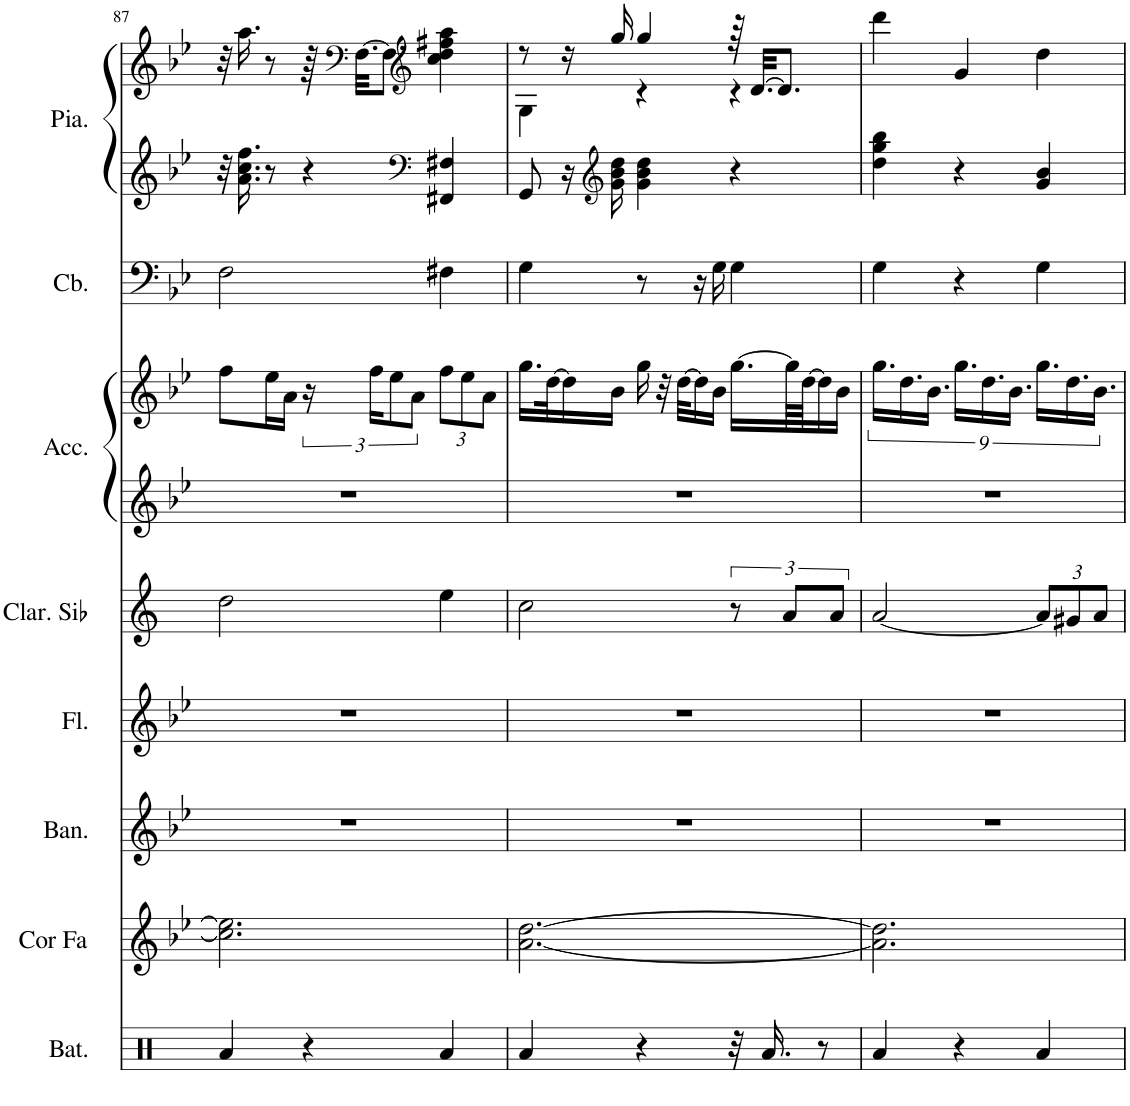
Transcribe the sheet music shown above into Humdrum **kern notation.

**kern	**kern	**kern	**kern	**kern	**kern	**kern	**kern	**kern	**kern
*part8	*part7	*part6	*part5	*part4	*part3	*part3	*part2	*part1	*part1
*staff10	*staff9	*staff8	*staff7	*staff6	*staff5	*staff4	*staff3	*staff2	*staff1
*I"Batterie	*I"Cor en Fa, French Horn	*I"Bandonéon, Tango Accordion	*I"Flûte, Flute	*I"Clarinette en Sib	*I"Accordéon , Accordion	*	*I"Contrebasse, Acoustic Bass	*I"Piano, Acoustic Grand Piano	*
*I'Bat.	*I'Cor Fa	*I'Ban.	*I'Fl.	*I'Clar. Sib	*I'Acc.	*	*I'Cb.	*I'Pia.	*
!!LO:PB:g=z
*clefX	*clefG2	*clefG2	*clefG2	*clefG2	*clefG2	*clefG2	*clefF4	*clefG2	*clefG2
*	*Trd4c7	*	*	*Trd1c2	*	*	*Trd7c12	*	*
*k[b-e-]	*k[b-e-]	*k[b-e-]	*k[b-e-]	*k[]	*k[b-e-]	*k[b-e-]	*k[b-e-]	*k[b-e-]	*k[b-e-]
*M3/4	*M3/4	*M3/4	*M3/4	*M3/4	*M3/4	*M3/4	*M3/4	*M3/4	*M3/4
=87	=87	=87	=87	=87	=87	=87	=87	=87	=87
4Ra/	2.cc\] 2.een\]	2.r	2.r	2dd\	2.r	8ff\L	2F\	32r	32r
.	.	.	.	.	.	.	.	16.a\ 16.cc\ 16.ff\	16.aa\
.	.	.	.	.	.	16ee-\L	.	8r	8r
.	.	.	.	.	.	16a\JJ	.	.	.
4r	.	.	.	.	.	24r	.	4r	64r
*	*	*	*	*	*	*	*	*	*clefF4
.	.	.	.	.	.	.	.	.	[32.F\KKL
.	.	.	.	.	.	24ff\KL	.	.	.
.	.	.	.	.	.	.	.	.	8.F\J]
.	.	.	.	.	.	12ee-\	.	.	.
.	.	.	.	.	.	12a\J	.	.	.
*	*	*	*	*	*	*	*	*clefF4	*clefG2
*	*	*	*	*	*	*Xbrackettup	*	*	*
4Ra/	.	.	.	4ee\	.	12ff\L	4F#X\	4FF#X/ 4F#X/	4cc\ 4dd\ 4ff#X\ 4aa\
.	.	.	.	.	.	12ee-\	.	.	.
.	.	.	.	.	.	12a\J	.	.	.
=88	=88	=88	=88	=88	=88	=88	=88	=88	=88
*	*	*	*	*	*	*	*	*	*^
4Ra/	[2.a\ [2.dd\	2.r	2.r	2cc\	2.r	16.gg\LL	4G\	8GG/	8r	4G\
.	.	.	.	.	.	[32dd\K	.	.	.	.
.	.	.	.	.	.	16dd\]	.	16r	16r	.
*	*	*	*	*	*	*	*	*clefG2	*	*
.	.	.	.	.	.	16b-\JJ	.	16g\ 16b-\ 16dd\	16gg/	.
4r	.	.	.	.	.	16gg\	8r	4g\ 4b-\ 4dd\	4gg/	4r
.	.	.	.	.	.	32r	.	.	.	.
.	.	.	.	.	.	[32dd\KLL	.	.	.	.
.	.	.	.	.	.	16dd\]	16r	.	.	.
.	.	.	.	.	.	16b-\JJ	16G\	.	.	.
32r	.	.	.	12r	.	[16.gg\LL	4G\	4r	64r	4r
.	.	.	.	.	.	.	.	.	[32.d/KKL	.
16.Ra/	.	.	.	.	.	.	.	.	.	.
.	.	.	.	.	.	.	.	.	8.d/J]	.
.	.	.	.	12a/L	.	.	.	.	.	.
.	.	.	.	.	.	64gg\LL]	.	.	.	.
.	.	.	.	.	.	[64dd\JJ	.	.	.	.
8r	.	.	.	.	.	16dd\]	.	.	.	.
.	.	.	.	12a/J	.	.	.	.	.	.
.	.	.	.	.	.	16b-\JJ	.	.	.	.
*	*	*	*	*	*	*	*	*	*v	*v
=89	=89	=89	=89	=89	=89	=89	=89	=89	=89
*	*	*	*	*	*	*brackettup	*	*	*
4Ra/	2.a\] 2.dd\]	2.r	2.r	[2a/	2.r	18.gg\LL	4G\	4dd\ 4gg\ 4bb-\	4ddd\
.	.	.	.	.	.	18.dd\	.	.	.
.	.	.	.	.	.	18.b-\JJ	.	.	.
4r	.	.	.	.	.	18.gg\LL	4r	4r	4g/
.	.	.	.	.	.	18.dd\	.	.	.
.	.	.	.	.	.	18.b-\JJ	.	.	.
*	*	*	*	*Xbrackettup	*	*	*	*	*
4Ra/	.	.	.	12a/L]	.	18.gg\LL	4G\	4g/ 4b-/	4dd\
.	.	.	.	12g#X/	.	18.dd\	.	.	.
.	.	.	.	12a/J	.	18.b-\JJ	.	.	.
=	=	=	=	=	=	=	=	=	=
*-	*-	*-	*-	*-	*-	*-	*-	*-	*-
